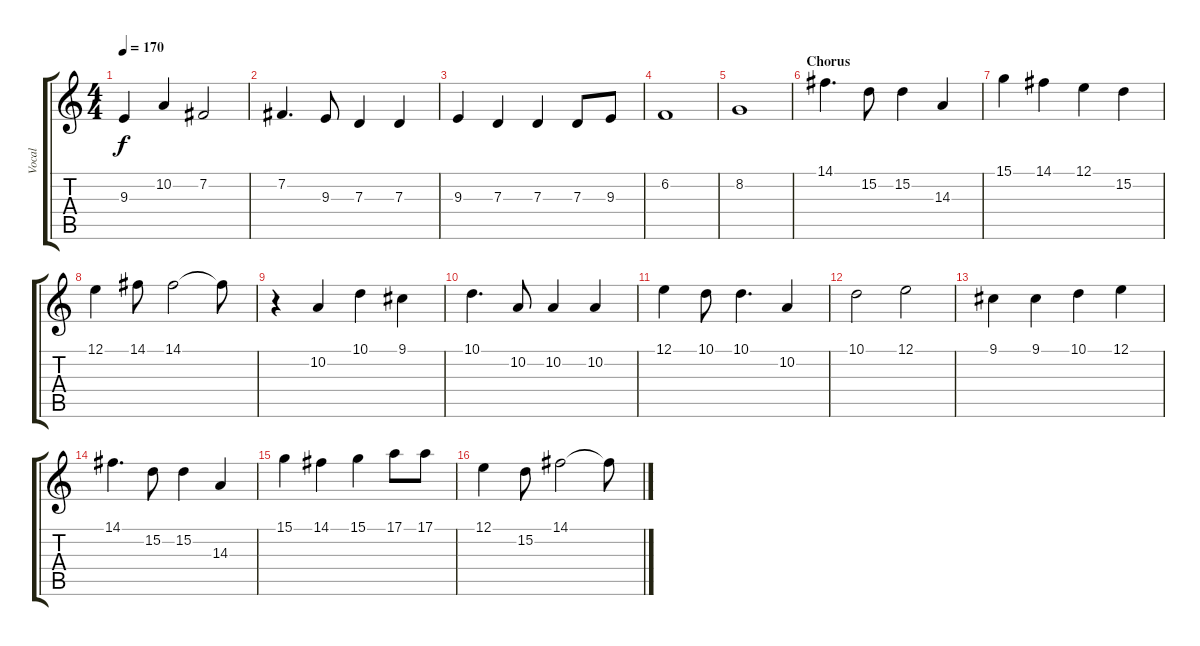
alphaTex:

\track ("Vocal" "Vocal") {instrument acousticgrandpiano}
\staff {score tabs}
\tuning (E4 B3 G3 D3 A2 E2) {hide}
\ts (4 4)
\tempo 170
\clef g2
\ks c
9.3.4{dy f} 10.2.4 7.2.2 |
7.2.4{d} 9.3.8 7.3.4 7.3.4 |
9.3.4 7.3.4 7.3.4 7.3.8 9.3.8 |
6.2.1 |
8.2.1 |
\section ("" "Chorus")
14.1.4{d} 15.2.8 15.2.4 14.3.4 |
15.1.4 14.1.4 12.1.4 15.2.4 |
12.1.4 14.1.8 14.1.2 14.1{t}.8 |
r.4 10.2.4 10.1.4 9.1.4 |
10.1.4{d} 10.2.8 10.2.4 10.2.4 |
12.1.4 10.1.8 10.1.4{d} 10.2.4 |
10.1.2 12.1.2 |
9.1.4 9.1.4 10.1.4 12.1.4 |
14.1.4{d} 15.2.8 15.2.4 14.3.4 |
15.1.4 14.1.4 15.1.4 17.1.8 17.1.8 |
12.1.4 15.2.8 14.1.2 14.1{t}.8
